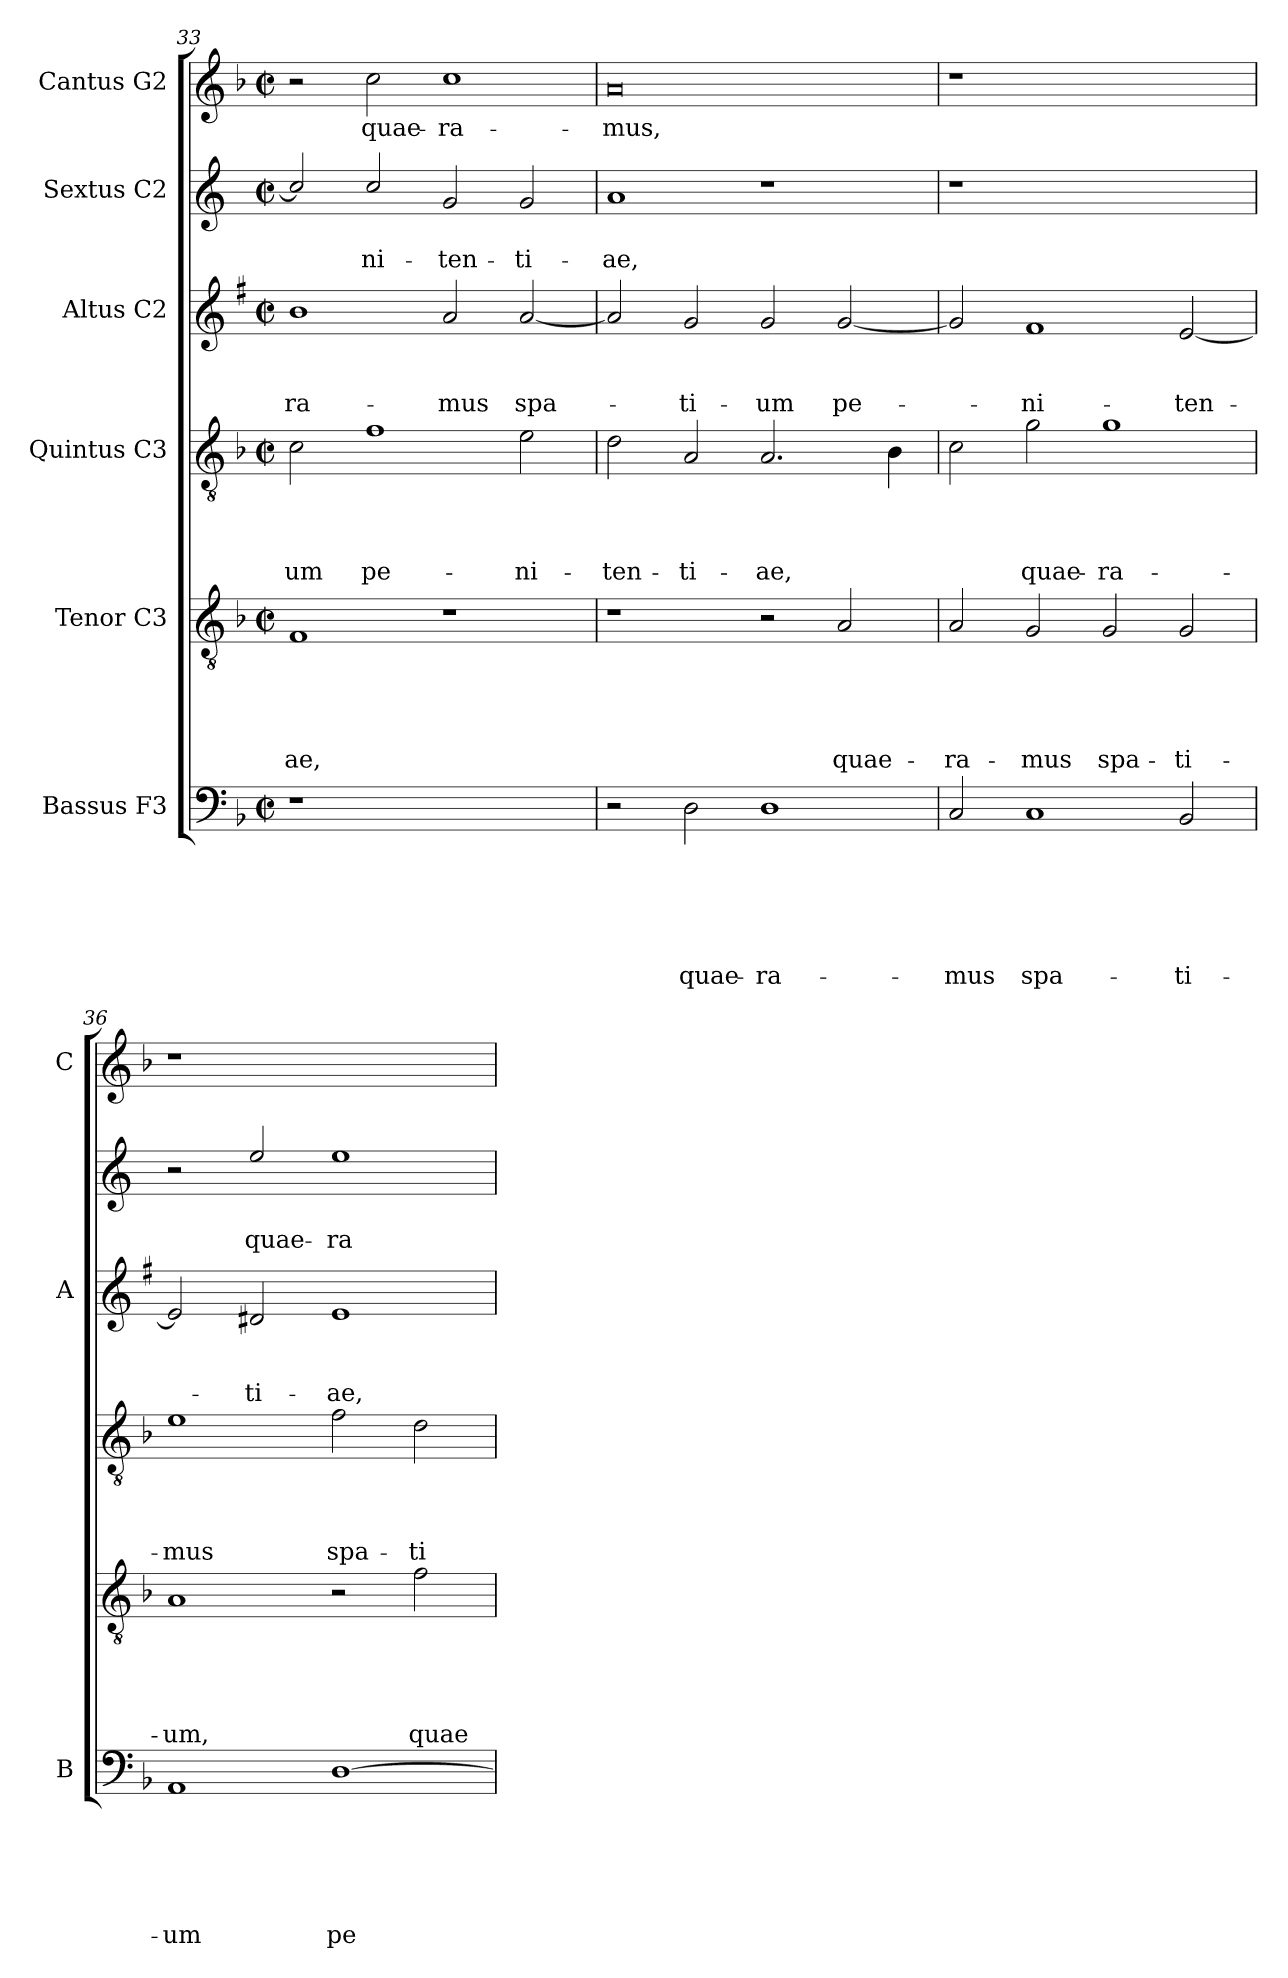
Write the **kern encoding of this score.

**kern	**text	**text	**text	**text	**text	**text	**kern	**text	**text	**text	**text	**text	**kern	**text	**text	**text	**text	**kern	**text	**text	**text	**kern	**text	**text	**kern	**text
*part6	*part6	*part6	*part6	*part6	*part6	*part6	*part5	*part5	*part5	*part5	*part5	*part5	*part4	*part4	*part4	*part4	*part4	*part3	*part3	*part3	*part3	*part2	*part2	*part2	*part1	*part1
*staff6	*staff6	*staff6	*staff6	*staff6	*staff6	*staff6	*staff5	*staff5	*staff5	*staff5	*staff5	*staff5	*staff4	*staff4	*staff4	*staff4	*staff4	*staff3	*staff3	*staff3	*staff3	*staff2	*staff2	*staff2	*staff1	*staff1
*I"Bassus F3	*	*	*	*	*	*	*I"Tenor C3	*	*	*	*	*	*I"Quintus C3	*	*	*	*	*I"Altus C2	*	*	*	*I"Sextus C2	*	*	*I"Cantus G2	*
*I'B	*	*	*	*	*	*	*	*	*	*	*	*	*	*	*	*	*	*I'A	*	*	*	*	*	*	*I'C	*
*clefF4	*	*	*	*	*	*	*clefGv2	*	*	*	*	*	*clefGv2	*	*	*	*	*clefG2	*	*	*	*clefG2	*	*	*clefG2	*
*	*	*	*	*	*	*	*	*	*	*	*	*	*	*	*	*	*	*ITrd1c2	*	*	*	*ITrd4c7	*	*	*	*
*k[b-]	*	*	*	*	*	*	*k[b-]	*	*	*	*	*	*k[b-]	*	*	*	*	*k[b-]	*	*	*	*k[b-]	*	*	*k[b-]	*
*F:	*	*	*	*	*	*	*F:	*	*	*	*	*	*F:	*	*	*	*	*F:	*	*	*	*F:	*	*	*F:	*
*M2/2	*	*	*	*	*	*	*M2/2	*	*	*	*	*	*M2/2	*	*	*	*	*M2/2	*	*	*	*M2/2	*	*	*M2/2	*
*met(c|)	*	*	*	*	*	*	*met(c|)	*	*	*	*	*	*met(c|)	*	*	*	*	*met(c|)	*	*	*	*met(c|)	*	*	*met(c|)	*
=33	=33	=33	=33	=33	=33	=33	=33	=33	=33	=33	=33	=33	=33	=33	=33	=33	=33	=33	=33	=33	=33	=33	=33	=33	=33	=33
!	!	!	!	!	!	!	!	!	!	!	!	!LO:LY:b	!	!	!	!	!LO:LY:b	!	!	!	!LO:LY:b	!	!	!	!	!
1r	.	.	.	.	.	.	1F	.	.	.	.	-ae,	2c\	.	.	.	-um	1a	.	.	-ra-	2f/]	.	.	2r	.
!	!	!	!	!	!	!	!	!	!	!	!	!	!	!	!	!	!LO:LY:b	!	!	!	!	!	!	!LO:LY:b	!	!LO:LY:b
.	.	.	.	.	.	.	.	.	.	.	.	.	1f	.	.	.	pe-	.	.	.	.	2f/	.	-ni-	2cc\	quae-
!	!	!	!	!	!	!	!	!	!	!	!	!	!	!	!	!	!	!	!	!	!LO:LY:b	!	!	!LO:LY:b	!	!LO:LY:b
1ryy	.	.	.	.	.	.	1r	.	.	.	.	.	.	.	.	.	.	2g/	.	.	-mus	2c/	.	-ten-	1cc	-ra-
!	!	!	!	!	!	!	!	!	!	!	!	!	!	!	!	!	!LO:LY:b	!	!	!	!LO:LY:b	!	!	!LO:LY:b	!	!
.	.	.	.	.	.	.	.	.	.	.	.	.	2e\	.	.	.	-ni-	[2g/	.	.	spa-	2c/	.	-ti-	.	.
=34	=34	=34	=34	=34	=34	=34	=34	=34	=34	=34	=34	=34	=34	=34	=34	=34	=34	=34	=34	=34	=34	=34	=34	=34	=34	=34
!	!	!	!	!	!	!	!	!	!	!	!	!	!	!	!	!	!LO:LY:b	!	!	!	!	!	!	!LO:LY:b	!	!LO:LY:b
2r	.	.	.	.	.	.	1r	.	.	.	.	.	2d\	.	.	.	-ten-	2g/]	.	.	.	1d	.	-ae,	0a	-mus,
!	!	!	!	!	!	!LO:LY:b	!	!	!	!	!	!	!	!	!	!	!LO:LY:b	!	!	!	!LO:LY:b	!	!	!	!	!
2D\	.	.	.	.	.	quae-	.	.	.	.	.	.	2A/	.	.	.	-ti-	2f/	.	.	-ti-	.	.	.	.	.
!	!	!	!	!	!	!LO:LY:b	!	!	!	!	!	!	!	!	!	!	!LO:LY:b	!	!	!	!LO:LY:b	!	!	!	!	!
1D	.	.	.	.	.	-ra-	2r	.	.	.	.	.	2.A/	.	.	.	-ae,	2f/	.	.	-um	1r	.	.	.	.
!	!	!	!	!	!	!	!	!	!	!	!	!LO:LY:b	!	!	!	!	!	!	!	!	!LO:LY:b	!	!	!	!	!
.	.	.	.	.	.	.	2A/	.	.	.	.	quae-	.	.	.	.	.	[2f/	.	.	pe-	.	.	.	.	.
.	.	.	.	.	.	.	.	.	.	.	.	.	4B-\	.	.	.	.	.	.	.	.	.	.	.	.	.
=35	=35	=35	=35	=35	=35	=35	=35	=35	=35	=35	=35	=35	=35	=35	=35	=35	=35	=35	=35	=35	=35	=35	=35	=35	=35	=35
!	!	!	!	!	!	!LO:LY:b	!	!	!	!	!	!LO:LY:b	!	!	!	!	!	!	!	!	!	!	!	!	!	!
2C/	.	.	.	.	.	-mus	2A/	.	.	.	.	-ra-	2c\	.	.	.	.	2f/]	.	.	.	1r	.	.	1r	.
!	!	!	!	!	!	!LO:LY:b	!	!	!	!	!	!LO:LY:b	!	!	!	!	!LO:LY:b	!	!	!	!LO:LY:b	!	!	!	!	!
1C	.	.	.	.	.	spa-	2G/	.	.	.	.	-mus	2g\	.	.	.	quae-	1e	.	.	-ni-	.	.	.	.	.
!	!	!	!	!	!	!	!	!	!	!	!	!LO:LY:b	!	!	!	!	!LO:LY:b	!	!	!	!	!	!	!	!	!
.	.	.	.	.	.	.	2G/	.	.	.	.	spa-	1g	.	.	.	-ra-	.	.	.	.	1ryy	.	.	1ryy	.
!	!	!	!	!	!	!LO:LY:b	!	!	!	!	!	!LO:LY:b	!	!	!	!	!	!	!	!	!LO:LY:b	!	!	!	!	!
2BB-/	.	.	.	.	.	-ti-	2G/	.	.	.	.	-ti-	.	.	.	.	.	[2d/	.	.	-ten-	.	.	.	.	.
=36	=36	=36	=36	=36	=36	=36	=36	=36	=36	=36	=36	=36	=36	=36	=36	=36	=36	=36	=36	=36	=36	=36	=36	=36	=36	=36
!	!	!	!	!	!	!LO:LY:b	!	!	!	!	!	!LO:LY:b	!	!	!	!	!LO:LY:b	!	!	!	!	!	!	!	!	!
1AA	.	.	.	.	.	-um	1A	.	.	.	.	-um,	1e	.	.	.	-mus	2d/]	.	.	.	2r	.	.	1r	.
!	!	!	!	!	!	!	!	!	!	!	!	!	!	!	!	!	!	!	!	!	!LO:LY:b	!	!	!LO:LY:b	!	!
.	.	.	.	.	.	.	.	.	.	.	.	.	.	.	.	.	.	2c#/	.	.	-ti-	2a/	.	quae-	.	.
!	!	!	!	!	!	!LO:LY:b	!	!	!	!	!	!	!	!	!	!	!LO:LY:b	!	!	!	!LO:LY:b	!	!	!LO:LY:b	!	!
[1D	.	.	.	.	.	pe-	2r	.	.	.	.	.	2f\	.	.	.	spa-	1d	.	.	-ae,	1a	.	-ra-	1ryy	.
!	!	!	!	!	!	!	!	!	!	!	!	!LO:LY:b	!	!	!	!	!LO:LY:b	!	!	!	!	!	!	!	!	!
.	.	.	.	.	.	.	2f\	.	.	.	.	quae-	2d\	.	.	.	-ti-	.	.	.	.	.	.	.	.	.
=	=	=	=	=	=	=	=	=	=	=	=	=	=	=	=	=	=	=	=	=	=	=	=	=	=	=
*-	*-	*-	*-	*-	*-	*-	*-	*-	*-	*-	*-	*-	*-	*-	*-	*-	*-	*-	*-	*-	*-	*-	*-	*-	*-	*-
